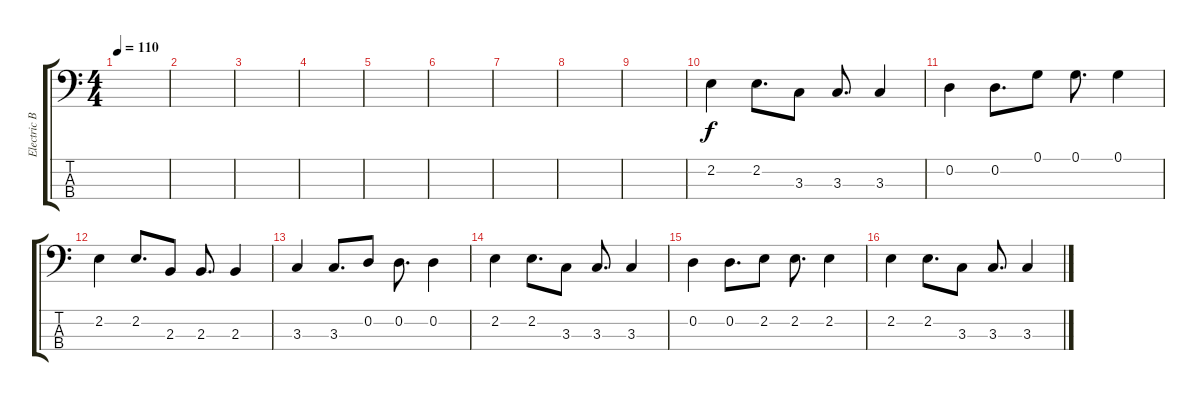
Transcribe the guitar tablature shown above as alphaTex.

\track ("Electric Bass" "Electric B") {instrument electricbassfinger}
\staff {score tabs}
\tuning (G2 D2 A1 E1) {hide}
\ts (4 4)
\tempo 110
\clef f4
\ks c
|
|
|
|
|
|
|
|
|
2.2.4 2.2.8{d} 3.3.8 3.3.8{d} 3.3.4 |
0.2.4 0.2.8{d} 0.1.8 0.1.8{d} 0.1.4 |
2.2.4 2.2.8{d} 2.3.8 2.3.8{d} 2.3.4 |
3.3.4 3.3.8{d} 0.2.8 0.2.8{d} 0.2.4 |
2.2.4 2.2.8{d} 3.3.8 3.3.8{d} 3.3.4 |
0.2.4 0.2.8{d} 2.2.8 2.2.8{d} 2.2.4 |
2.2.4 2.2.8{d} 3.3.8 3.3.8{d} 3.3.4
